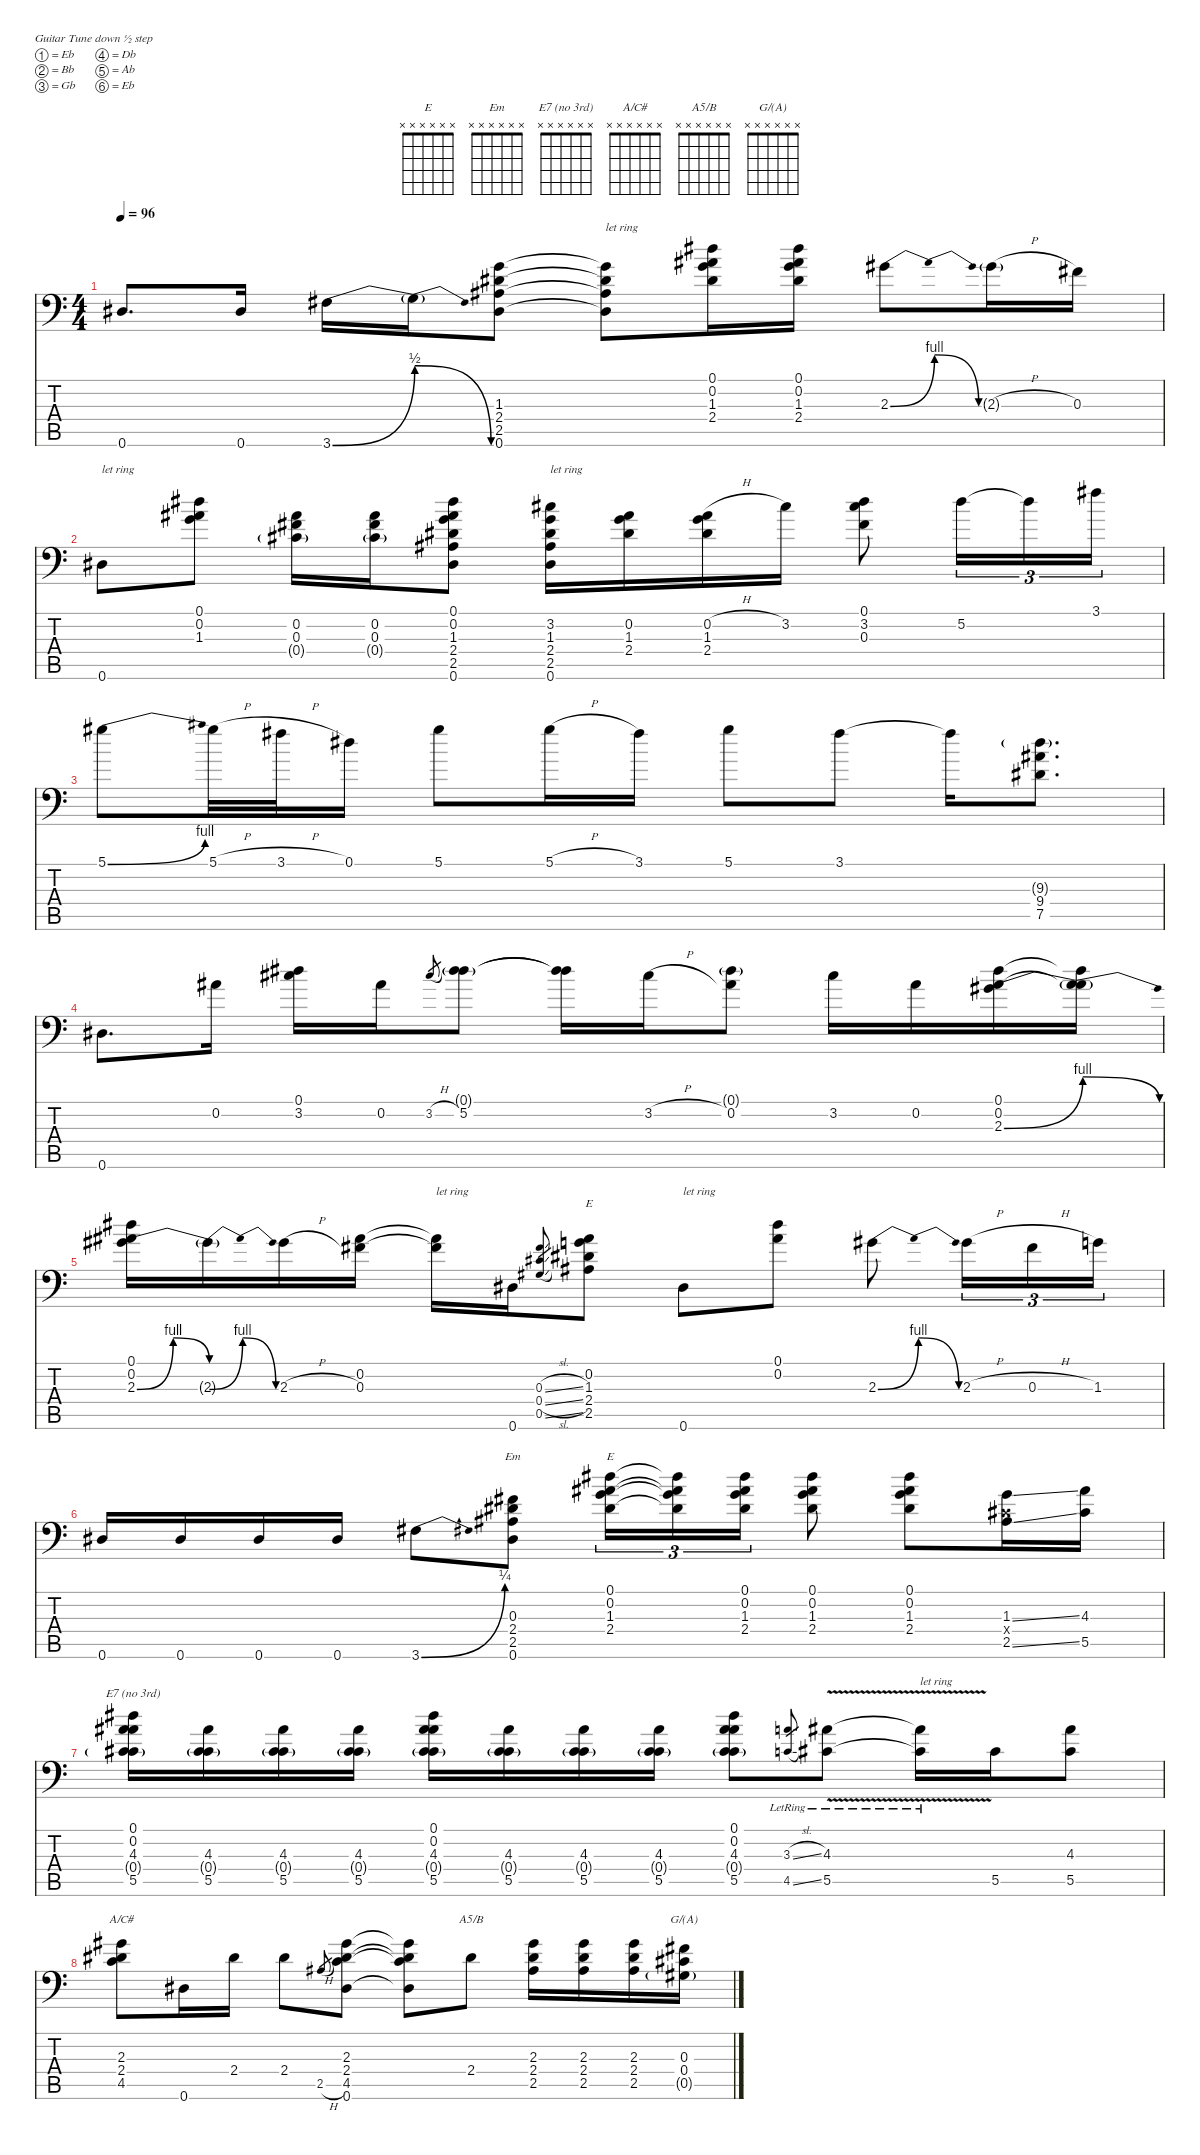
\defaultSystemsLayout 4
\hideDynamics
\bracketExtendMode nobrackets
\singleTrackTrackNamePolicy hidden
\multiTrackTrackNamePolicy hidden
\otherSystemsTrackNameOrientation horizontal
\track ("Overdub-hid" "fl.bs.") {instrument fretlessbass}
\staff {score tabs}
\tuning (Eb4 Bb3 Gb3 Db3 Ab2 Eb2)
\chord ("E" x x x x x x)
\chord ("Em" x x x x x x)
\chord ("E7 (no 3rd)" x x x x x x)
\chord ("A/C#" x x x x x x)
\chord ("A5/B" x x x x x x)
\chord ("G/(A)" x x x x x x)
\ts (4 4)
\tempo 96
\clef f4
\ks c
0.6{acc #}.8{d dy f beam Up} 0.6{acc #}.16{beam Up} 3.6{be (bend 0 0 60 2) acc #}.16{beam Down} 3.6{be (release 0 2 60 0) t}.16{beam Down} (1.3 2.4{acc #} 2.5{acc #} 0.6{acc #}).8{beam Down} (1.3{t} 2.4{t acc #} 2.5{t acc #} 0.6{t acc #}).8{txt "let ring" beam Down} (0.1{acc #} 0.2{acc #} 1.3 2.4{acc #}).16{beam Down} (0.1{acc #} 0.2{acc #} 1.3 2.4{acc #}).16{beam Down} 2.3{be (bendrelease 0 0 15 4 30 4 60 0) acc #}.8{beam Down} 2.3{h g acc #}.16{dy ff beam Down} 0.3{acc #}.16{dy f beam Down} |
0.6{acc #}.8{txt "let ring" beam Down} (0.1{acc #} 0.2{acc #} 1.3).8{beam Down} (0.2{acc #} 0.3{acc #} 0.4{g acc #}).16{beam Down} (0.2{acc #} 0.3{acc #} 0.4{g acc #}).16{beam Down} (0.1{acc #} 0.2{acc #} 1.3 2.4{acc #} 2.5{acc #} 0.6{acc #}).8{beam Down} (3.2{acc #} 1.3 2.4{acc #} 2.5{acc #} 0.6{acc #}).16{txt "let ring" dy ff beam Down} (0.2{acc #} 1.3 2.4{acc #}).16{dy f beam Down} (0.2{h acc #} 1.3 2.4{acc #}).16{beam Down} 3.2{acc #}.16{beam Down} (0.1{acc #} 3.2{acc #} 0.3{acc #}).8{dy ff beam Down} 5.2{acc #}.16{tu (3 2) dy f beam Down} 5.2{t acc #}.16{tu (3 2) beam Down} 3.1{acc #}.16{tu (3 2) beam Down} |
5.1{be (bend 0 0 30 4) acc #}.8{beam Down} 5.1{h acc #}.32{beam Down} 3.1{h acc #}.32{beam Down} 0.1{acc #}.16{beam Down} 5.1{acc #}.8{dy ff beam Down} 5.1{h acc #}.16{dy f beam Down} 3.1{acc #}.16{beam Down} 5.1{acc #}.8{dy ff beam Down} 3.1{acc #}.8{beam Down} 3.1{t acc #}.16{dy f beam Down} (9.3{g acc #} 9.4{acc #} 7.5{acc #}).8{d dy ff beam Down} |
0.6{acc #}.8{d dy f beam Down} 0.2{acc #}.16{beam Down} (0.1{acc #} 3.2{acc #}).16{beam Down} 0.2{acc #}.16{beam Down} 3.2{h acc #}.8{gr dy mp beam Up} (0.1{g acc #} 5.2{acc #}).8{dy f beam Down} (0.1{t acc #} 5.2{t acc #}).16{beam Down} 3.2{h acc #}.16{beam Down} (0.1{g acc #} 0.2{acc #}).8{beam Down} 3.2{acc #}.16{dy ff beam Down} 0.2{acc #}.16{dy f beam Down} (0.1{acc #} 0.2{acc #} 2.3{be (bend 0 0 60 4) acc #}).16{beam Down} (0.1{t acc #} 0.2{t acc #} 2.3{be (release 0 4 60 0) t}).16{beam Down} |
(0.1{acc #} 0.2{acc #} 2.3{be (bendrelease 0 0 30 4 30 4 60 0) acc #}).16{beam Down} 2.3{be (bendrelease 0 0 30 4 30 4 60 0) t acc #}.16{beam Down} 2.3{h acc #}.16{beam Down} (0.2{acc #} 0.3{acc #}).16{dy mf beam Down} (0.2{t acc #} 0.3{t acc #}).16{txt "let ring" dy f beam Down} 0.6{acc #}.16{beam Down} (0.3{sl acc #} 0.4{sl acc #} 0.5{sl acc #}).8{gr dy mp beam Up} (0.2{acc #} 1.3 2.4{acc #} 2.5{acc #}).8{ch "E" dy f beam Down} 0.6{acc #}.8{txt "let ring" beam Down} (0.1{acc #} 0.2{acc #}).8{beam Down} 2.3{be (bendrelease 0 0 15 4 30 4 60 0) acc #}.8{dy ff beam Down} 2.3{h acc #}.16{tu (3 2) dy mf beam Down} 0.3{h acc #}.16{tu (3 2) dy f beam Down} 1.3.16{tu (3 2) beam Down} |
0.6{acc #}.16{dy ff beam Up} 0.6{acc #}.16{dy f beam Up} 0.6{acc #}.16{beam Up} 0.6{acc #}.16{beam Up} 3.6{be (bend 0 0 30 1) acc #}.8{beam Down} (0.3{acc #} 2.4{acc #} 2.5{acc #} 0.6{acc #}).8{ch "Em" beam Down} (0.1{acc #} 0.2{acc #} 1.3 2.4{acc #}).16{tu (3 2) ch "E" beam Down} (0.1{t acc #} 0.2{t acc #} 1.3{t} 2.4{t acc #}).16{tu (3 2) beam Down} (0.1{acc #} 0.2{acc #} 1.3 2.4{acc #}).16{tu (3 2) beam Down} (0.1{acc #} 0.2{acc #} 1.3 2.4{acc #}).8{beam Down} (0.1{acc #} 0.2{acc #} 1.3 2.4{acc #}).8{beam Down} (1.3{ss} 0.4{x acc #} 2.5{ss acc #}).16{beam Down} (4.3{acc #} 5.5{acc #}).16{beam Down} |
(0.1{acc #} 0.2{acc #} 4.3{acc #} 0.4{g acc #} 5.5{acc #}).16{ch "E7 (no 3rd)" beam Down} (4.3{acc #} 0.4{g acc #} 5.5{acc #}).16{beam Down} (4.3{acc #} 0.4{g acc #} 5.5{acc #}).16{beam Down} (4.3{acc #} 0.4{g acc #} 5.5{acc #}).16{beam Down} (0.1{acc #} 0.2{acc #} 4.3{acc #} 0.4{g acc #} 5.5{acc #}).16{beam Down} (4.3{acc #} 0.4{g acc #} 5.5{acc #}).16{beam Down} (4.3{acc #} 0.4{g acc #} 5.5{acc #}).16{beam Down} (4.3{acc #} 0.4{g acc #} 5.5{acc #}).16{beam Down} (0.1{acc #} 0.2{acc #} 4.3{acc #} 0.4{g acc #} 5.5{acc #}).8{beam Down} (3.3{sl lr} 4.5{sl lr}).8{gr dy mp beam Up} (4.3{v lr acc #} 5.5{v lr acc #}).8{dy f beam Down} (4.3{v lr t acc #} 5.5{v lr t acc #}).16{txt "let ring" beam Down} 5.5{acc #}.16{beam Down} (4.3{acc #} 5.5{acc #}).8{beam Down} |
(2.3{acc #} 2.4{acc #} 4.5).8{ch "A/C#" dy ff beam Down} 0.6{acc #}.16{dy f beam Down} 2.4{acc #}.16{beam Down} 2.4{acc #}.8{beam Down} 2.5{h acc #}.8{gr dy mp beam Up} (2.3{acc #} 2.4{acc #} 4.5 0.6{acc #}).8{dy f beam Down} (2.3{t acc #} 2.4{t acc #} 4.5{t} 0.6{t acc #}).8{beam Down} 2.4{acc #}.8{ch "A5/B" beam Down} (2.3{acc #} 2.4{acc #} 2.5{acc #}).16{dy ff beam Down} (2.3{acc #} 2.4{acc #} 2.5{acc #}).16{dy f beam Down} (2.3{acc #} 2.4{acc #} 2.5{acc #}).16{beam Down} (0.3{acc #} 0.4{acc #} 0.5{g acc #}).16{ch "G/(A)" beam Down}
